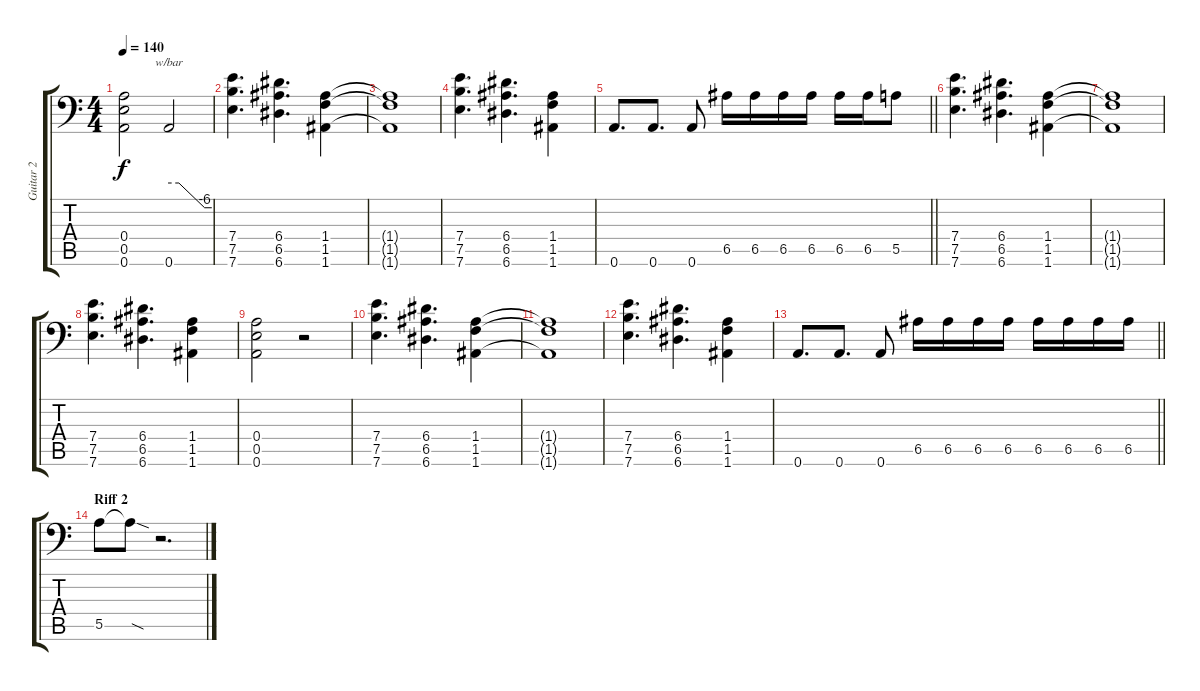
\track ("Guitar 2" "Guitar 2") {instrument overdrivenguitar}
\staff {score tabs}
\tuning (B3 Gb3 D3 A2 E2 A1) {hide}
\ts (4 4)
\tempo 140
\clef f4
\ks c
(0.4 0.5 0.6).2{dy f} 0.6.2{tbe (custom default 0 0 14 0 50 -24 60 -24)} |
(7.4 7.5 7.6).4{d} (6.4 6.5 6.6).4{d} (1.4 1.5 1.6).4 |
(1.4{t} 1.5{t} 1.6{t}).1 |
(7.4 7.5 7.6).4{d} (6.4 6.5 6.6).4{d} (1.4 1.5 1.6).4 |
\barLineRight lightlight
0.6.8{d} 0.6.8{d} 0.6.8 6.5.16 6.5.16 6.5.16 6.5.16 6.5.16 6.5.16 5.5.8 |
\section ("" "")
(7.4 7.5 7.6).4{d} (6.4 6.5 6.6).4{d} (1.4 1.5 1.6).4 |
(1.4{t} 1.5{t} 1.6{t}).1 |
(7.4 7.5 7.6).4{d} (6.4 6.5 6.6).4{d} (1.4 1.5 1.6).4 |
(0.4 0.5 0.6).2 r.2 |
(7.4 7.5 7.6).4{d} (6.4 6.5 6.6).4{d} (1.4 1.5 1.6).4 |
(1.4{t} 1.5{t} 1.6{t}).1 |
(7.4 7.5 7.6).4{d} (6.4 6.5 6.6).4{d} (1.4 1.5 1.6).4 |
\barLineRight lightlight
0.6.8{d} 0.6.8{d} 0.6.8 6.5.16 6.5.16 6.5.16 6.5.16 6.5.16 6.5.16 6.5.16 6.5.16 |
\section ("" "Riff 2")
5.5.8 5.5{sod t}.8 r.2{d}
